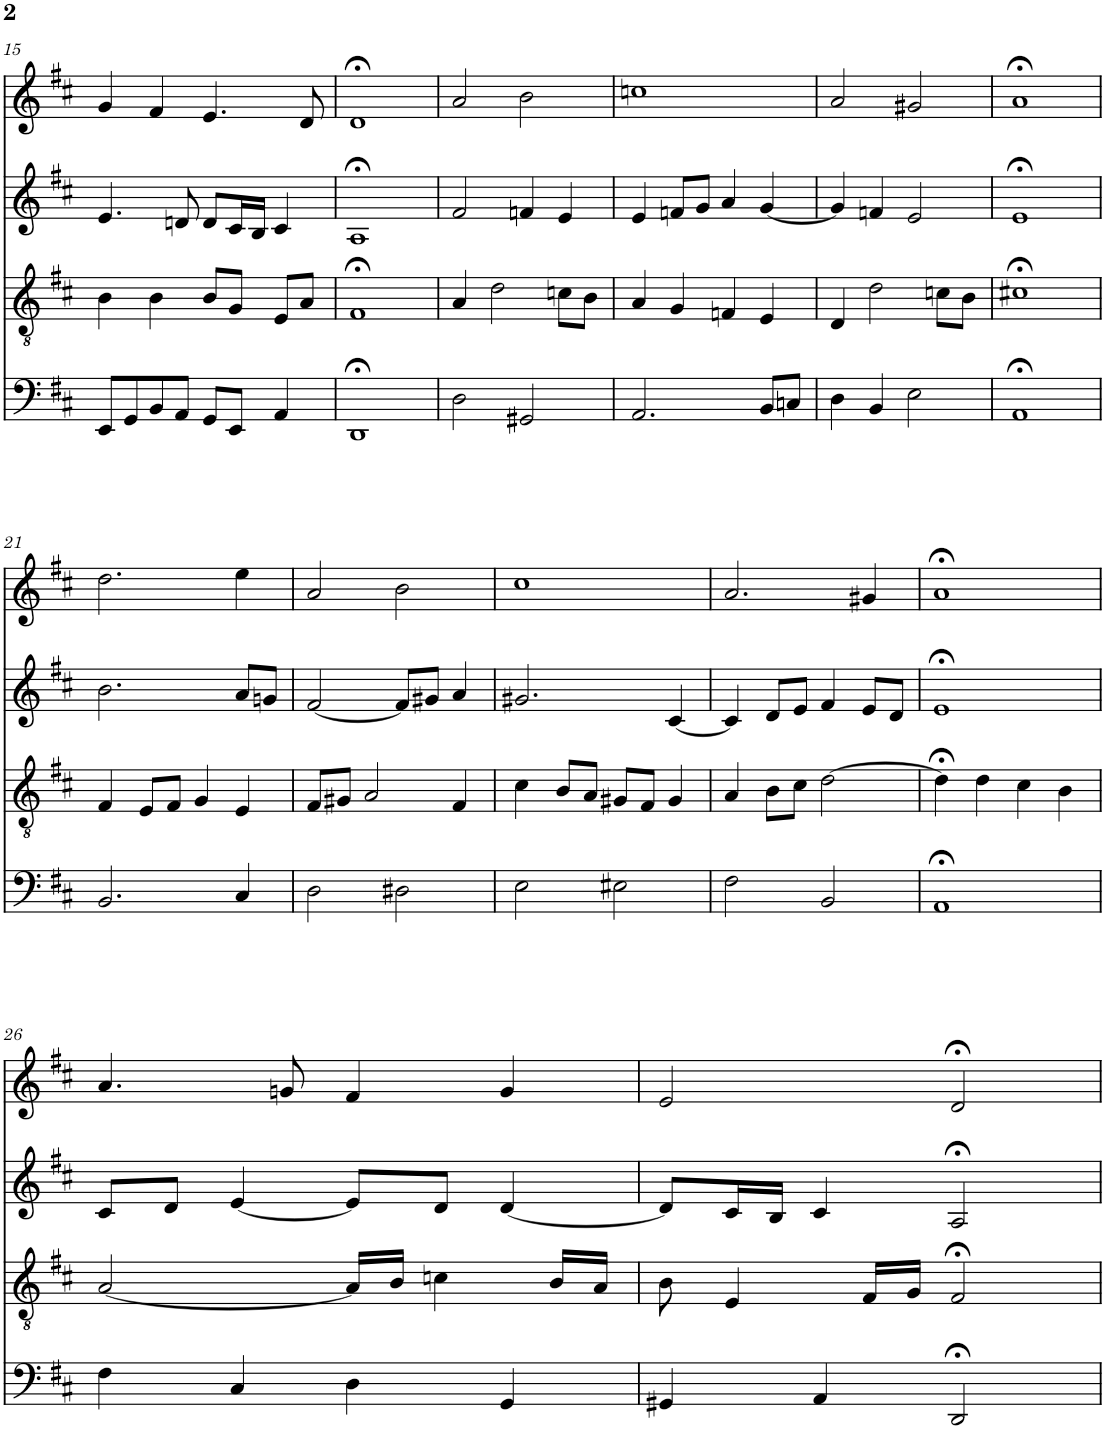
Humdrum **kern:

**kern	**kern	**kern	**kern
*part4	*part3	*part2	*part1
*staff4	*staff3	*staff2	*staff1
*I"bass	*I"tenor	*I"alto	*I"soprn
!!LO:PB:g=z
*clefF4	*clefGv2	*clefG2	*clefG2
*k[f#c#]	*k[f#c#]	*k[f#c#]	*k[f#c#]
*D:	*D:	*D:	*D:
*M4/4	*M4/4	*M4/4	*M4/4
=15	=15	=15	=15
8EE/L	4B\	4.e/	4g/
8GG/	.	.	.
8BB/	4B\	.	4f#/
8AA/J	.	8dn/	.
8GG/L	8B/L	8d/L	4.e/
8EE/J	8G/J	16c#/L	.
.	.	16B/JJ	.
4AA/	8E/L	4c#/	.
.	8A/J	.	8d/
=16	=16	=16	=16
1DD;<	1F#;<	1A;<	1d;<
=17	=17	=17	=17
2D\	4A/	2f#/	2a/
.	2d\	.	.
2GG#X/	.	4fn/	2b\
.	8cn\L	4e/	.
.	8B\J	.	.
=18	=18	=18	=18
2.AA/	4A/	4e/	1ccn
.	4G/	8fn/L	.
.	.	8g/J	.
.	4Fn/	4a/	.
8BB/L	4E/	[4g/	.
8Cn/J	.	.	.
=19	=19	=19	=19
4D\	4D/	4g/]	2a/
4BB/	2d\	4fn/	.
2E\	.	2e/	2g#X/
.	8cn\L	.	.
.	8B\J	.	.
=20	=20	=20	=20
1AA;<	1c#X;<	1e;<	1a;<
!!LO:LB:g=z
=21	=21	=21	=21
2.BB/	4F#/	2.b\	2.dd\
.	8E/L	.	.
.	8F#/J	.	.
.	4G/	.	.
4C#/	4E/	8a/L	4ee\
.	.	8gn/J	.
=22	=22	=22	=22
2D\	8F#/L	[2f#/	2a/
.	8G#X/J	.	.
.	2A/	.	.
2D#X\	.	8f#/L]	2b\
.	.	8g#X/J	.
.	4F#/	4a/	.
=23	=23	=23	=23
2E\	4c#\	2.g#X/	1cc#
.	8B/L	.	.
.	8A/J	.	.
2E#X\	8G#X/L	.	.
.	8F#/J	.	.
.	4G#/	[4c#/	.
=24	=24	=24	=24
2F#\	4A/	4c#/]	2.a/
.	8B\L	8d/L	.
.	8c#\J	8e/J	.
2BB/	[2d\	4f#/	.
.	.	8e/L	4g#X/
.	.	8d/J	.
=25	=25	=25	=25
1AA;<	4d;<\]	1e;<	1a;<
.	4d\	.	.
.	4c#\	.	.
.	4B\	.	.
!!LO:LB:g=z
=26	=26	=26	=26
4F#\	[2A/	8c#/L	4.a/
.	.	8d/J	.
4C#/	.	[4e/	.
.	.	.	8gn/
4D\	16A/LL]	8e/L]	4f#/
.	16B/JJ	.	.
.	4cn\	8d/J	.
4GG/	.	[4d/	4g/
.	16B/LL	.	.
.	16A/JJ	.	.
=27	=27	=27	=27
4GG#X/	8B\	8d/L]	2e/
.	4E/	16c#/L	.
.	.	16B/JJ	.
4AA/	.	4c#/	.
.	16F#/LL	.	.
.	16G/JJ	.	.
2DD;</	2F#;</	2A;</	2d;</
=	=	=	=
*-	*-	*-	*-
